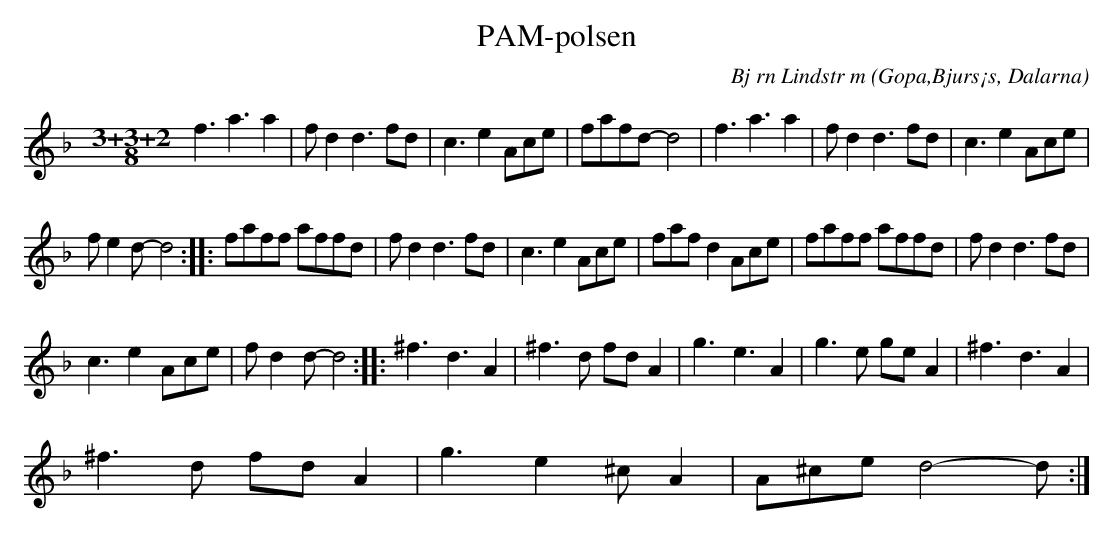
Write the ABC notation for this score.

X:1
T:PAM-polsen
C: Bj rn Lindstr m
O:Gopa,Bjurs¡s, Dalarna
M:3/4
L:1/8
K:Dm, D
[M:3+3+2/8] f3 a3 a2 | f d2 d3 fd | c3 e2 Ace | fafd- d4 | f3 a3 a2 | f d2 d3 fd | c3 e2 Ace | %31
 f e2 d- d4 :: faff affd | f d2 d3 fd | c3 e2 Ace | faf d2 Ace | faff affd | f d2 d3 fd | %38
 c3 e2 Ace | f d2 d- d4 :: ^f3 d3 A2 | ^f3 d fd A2 | g3 e3 A2 | g3 e ge A2 | ^f3 d3 A2 | %45
 ^f3 d fd A2 | g3 e2 ^c A2 | A^ce d4- d :| %48
